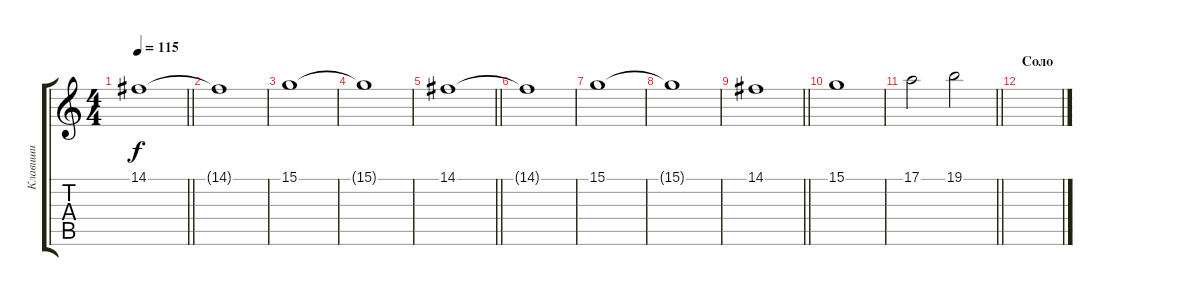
\track ("Клавиши" "Клавиши") {instrument pad2warm}
\staff {score tabs}
\tuning (E4 B3 G3 D3 A2 E2) {hide}
\ts (4 4)
\tempo 115
\clef g2
\barLineRight lightlight
\ks c
14.1.1{dy f} |
14.1{t}.1 |
15.1.1 |
15.1{t}.1 |
\barLineRight lightlight
14.1.1 |
14.1{t}.1 |
15.1.1 |
15.1{t}.1 |
\barLineRight lightlight
14.1.1 |
15.1.1 |
\barLineRight lightlight
17.1.2 19.1.2 |
\section ("" "Соло")
